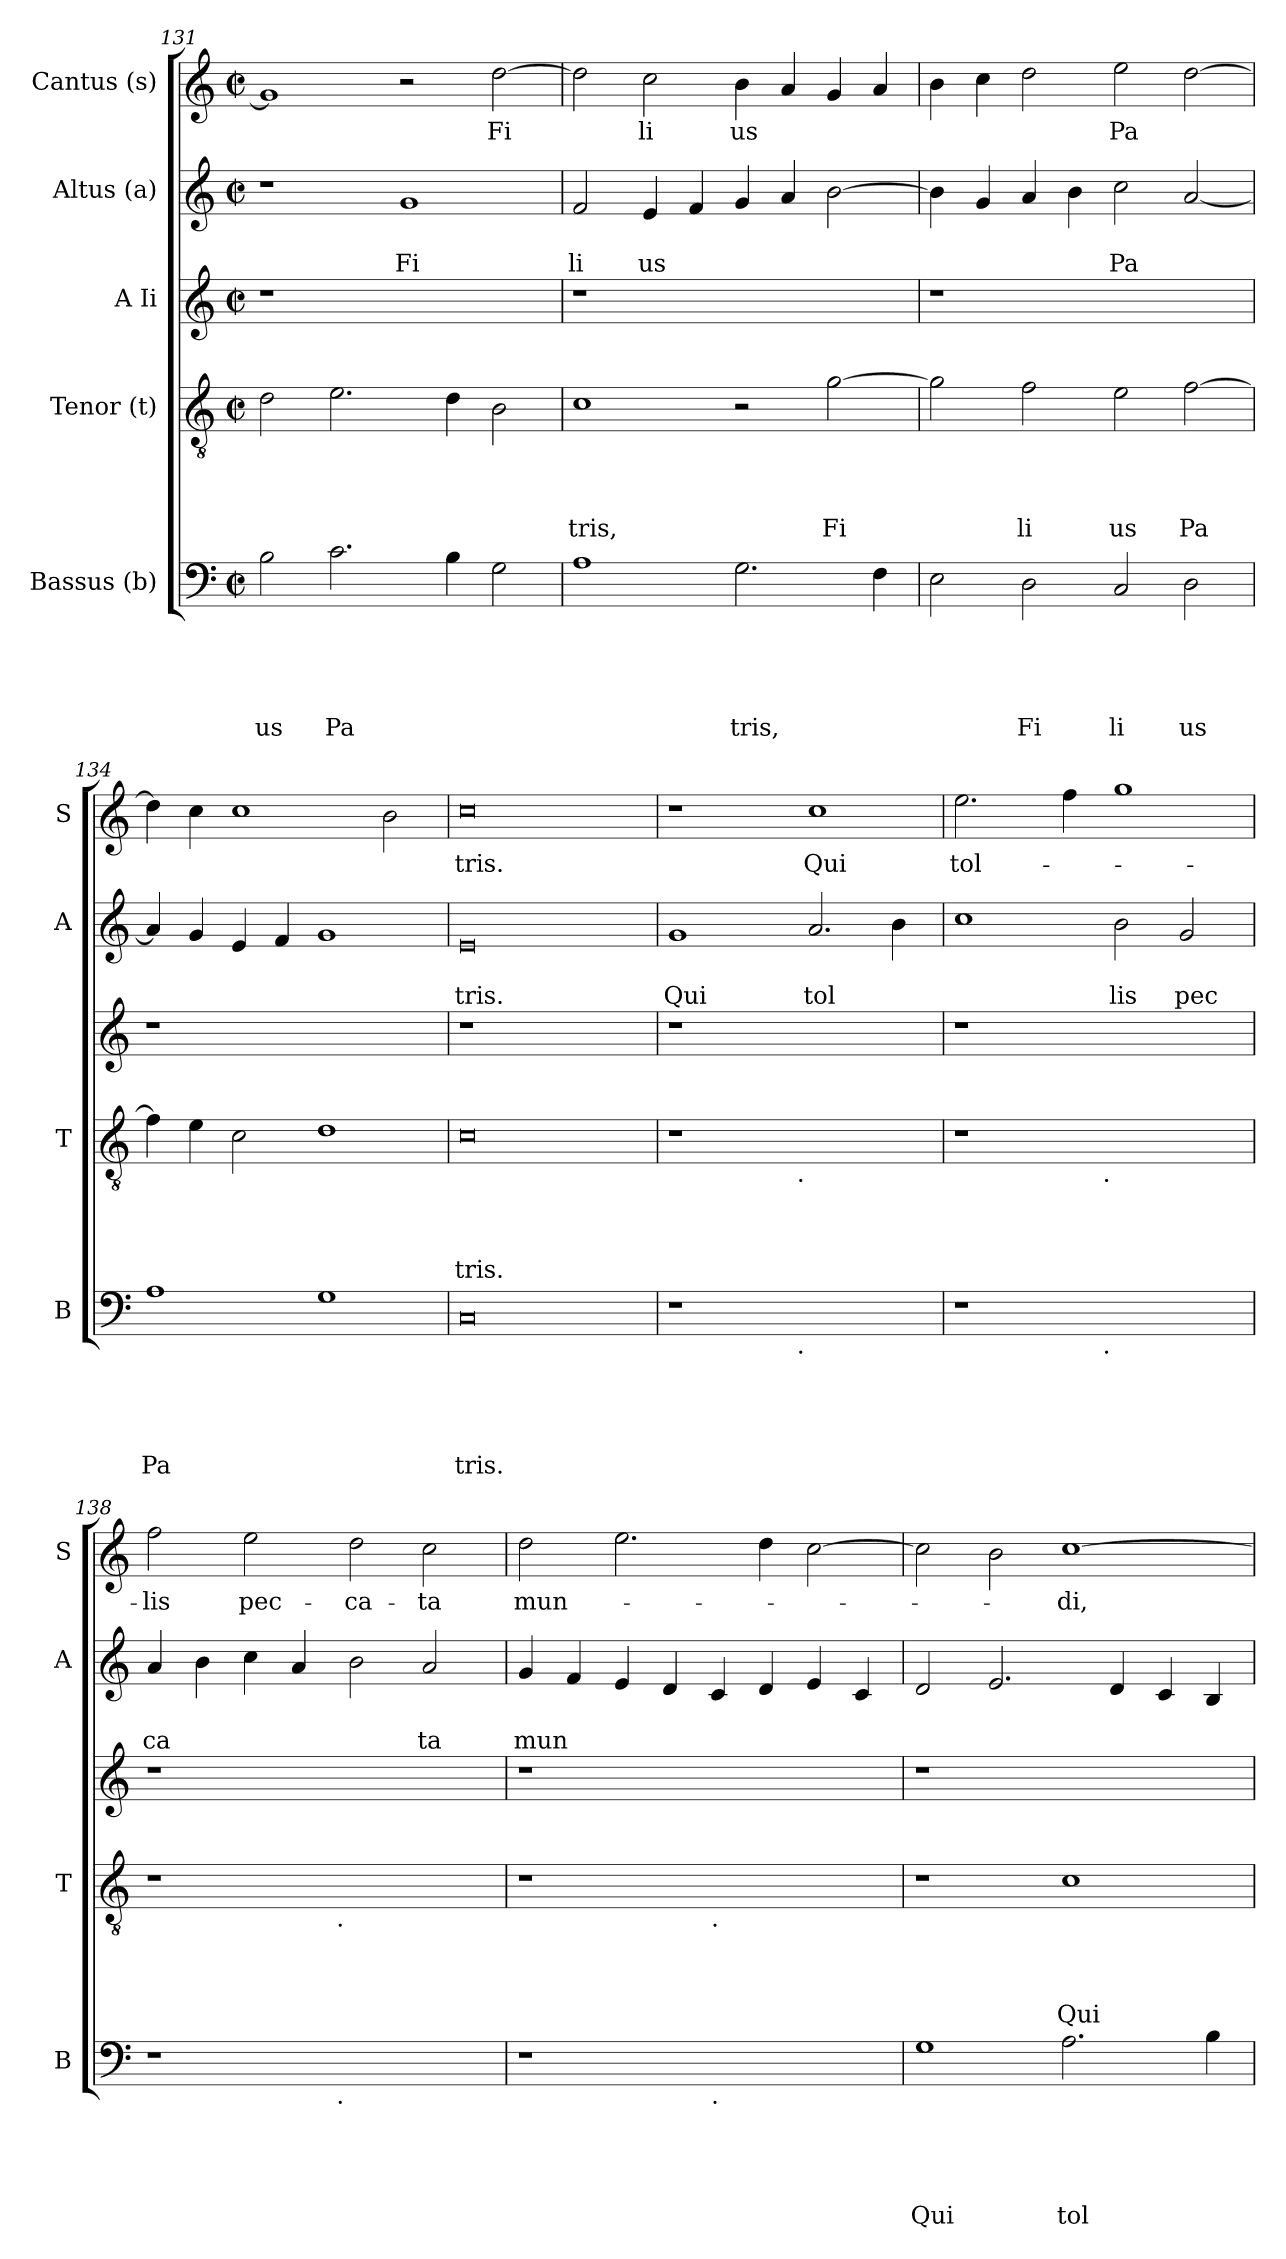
**kern	**text	**text	**text	**text	**text	**kern	**text	**text	**text	**text	**kern	**kern	**text	**text	**kern	**text
*part5	*part5	*part5	*part5	*part5	*part5	*part4	*part4	*part4	*part4	*part4	*part3	*part2	*part2	*part2	*part1	*part1
*staff5	*staff5	*staff5	*staff5	*staff5	*staff5	*staff4	*staff4	*staff4	*staff4	*staff4	*staff3	*staff2	*staff2	*staff2	*staff1	*staff1
*I"Bassus (b)	*	*	*	*	*	*I"Tenor (t)	*	*	*	*	*I"A Ii	*I"Altus (a)	*	*	*I"Cantus (s)	*
*I'B	*	*	*	*	*	*I'T	*	*	*	*	*	*I'A	*	*	*I'S	*
*clefF4	*	*	*	*	*	*clefGv2	*	*	*	*	*clefG2	*clefG2	*	*	*clefG2	*
*k[]	*	*	*	*	*	*k[]	*	*	*	*	*k[]	*k[]	*	*	*k[]	*
*C:	*	*	*	*	*	*C:	*	*	*	*	*C:	*C:	*	*	*C:	*
*M2/2	*	*	*	*	*	*M2/2	*	*	*	*	*M2/2	*M2/2	*	*	*M2/2	*
*met(c|)	*	*	*	*	*	*met(c|)	*	*	*	*	*met(c|)	*met(c|)	*	*	*met(c|)	*
=131	=131	=131	=131	=131	=131	=131	=131	=131	=131	=131	=131	=131	=131	=131	=131	=131
!	!	!	!	!	!LO:LY:b	!	!	!	!	!	!	!	!	!	!	!
2B\	.	.	.	.	us	2d\	.	.	.	.	1r	1r	.	.	1g]	.
!	!	!	!	!	!LO:LY:b	!	!	!	!	!	!	!	!	!	!	!
2.c\	.	.	.	.	Pa	2.e\	.	.	.	.	.	.	.	.	.	.
!	!	!	!	!	!	!	!	!	!	!	!	!	!	!LO:LY:b	!	!
.	.	.	.	.	.	.	.	.	.	.	1ryy	1g	.	Fi	2r	.
4B\	.	.	.	.	.	4d\	.	.	.	.	.	.	.	.	.	.
!	!	!	!	!	!	!	!	!	!	!	!	!	!	!	!	!LO:LY:b
2G\	.	.	.	.	.	2B\	.	.	.	.	.	.	.	.	[>2dd\	Fi
=132	=132	=132	=132	=132	=132	=132	=132	=132	=132	=132	=132	=132	=132	=132	=132	=132
!	!	!	!	!	!	!	!	!	!	!LO:LY:b	!	!	!	!LO:LY:b	!	!
1A	.	.	.	.	.	1c	.	.	.	tris,	1r	2f/	.	li	2dd\]	.
!	!	!	!	!	!	!	!	!	!	!	!	!	!	!LO:LY:b	!	!LO:LY:b
.	.	.	.	.	.	.	.	.	.	.	.	4e/	.	us	2cc\	li
.	.	.	.	.	.	.	.	.	.	.	.	4f/	.	.	.	.
!	!	!	!	!	!LO:LY:b	!	!	!	!	!	!	!	!	!	!	!LO:LY:b
2.G\	.	.	.	.	tris,	2r	.	.	.	.	1ryy	4g/	.	.	4b\	us
.	.	.	.	.	.	.	.	.	.	.	.	4a/	.	.	4a/	.
!	!	!	!	!	!	!	!	!	!	!LO:LY:b	!	!	!	!	!	!
.	.	.	.	.	.	[>2g\	.	.	.	Fi	.	[>2b\	.	.	4g/	.
4F\	.	.	.	.	.	.	.	.	.	.	.	.	.	.	4a/	.
=133	=133	=133	=133	=133	=133	=133	=133	=133	=133	=133	=133	=133	=133	=133	=133	=133
2E\	.	.	.	.	.	2g\]	.	.	.	.	1r	4b\]	.	.	4b\	.
.	.	.	.	.	.	.	.	.	.	.	.	4g/	.	.	4cc\	.
!	!	!	!	!	!LO:LY:b	!	!	!	!	!LO:LY:b	!	!	!	!	!	!
2D\	.	.	.	.	Fi	2f\	.	.	.	li	.	4a/	.	.	2dd\	.
.	.	.	.	.	.	.	.	.	.	.	.	4b\	.	.	.	.
!	!	!	!	!	!LO:LY:b	!	!	!	!	!LO:LY:b	!	!	!	!LO:LY:b	!	!LO:LY:b
2C/	.	.	.	.	li	2e\	.	.	.	us	1ryy	2cc\	.	Pa	2ee\	Pa
!	!	!	!	!	!LO:LY:b	!	!	!	!	!LO:LY:b	!	!	!	!	!	!
2D\	.	.	.	.	us	[>2f\	.	.	.	Pa	.	[<2a/	.	.	[>2dd\	.
=134	=134	=134	=134	=134	=134	=134	=134	=134	=134	=134	=134	=134	=134	=134	=134	=134
!	!	!	!	!	!LO:LY:b	!	!	!	!	!	!	!	!	!	!	!
1A	.	.	.	.	Pa	4f\]	.	.	.	.	1r	4a/]	.	.	4dd\]	.
.	.	.	.	.	.	4e\	.	.	.	.	.	4g/	.	.	4cc\	.
.	.	.	.	.	.	2c\	.	.	.	.	.	4e/	.	.	1cc	.
.	.	.	.	.	.	.	.	.	.	.	.	4f/	.	.	.	.
1G	.	.	.	.	.	1d	.	.	.	.	1ryy	1g	.	.	.	.
.	.	.	.	.	.	.	.	.	.	.	.	.	.	.	2b\	.
=135	=135	=135	=135	=135	=135	=135	=135	=135	=135	=135	=135	=135	=135	=135	=135	=135
!	!	!	!	!	!LO:LY:b	!	!	!	!	!LO:LY:b	!	!	!	!LO:LY:b	!	!LO:LY:b
0C	.	.	.	.	tris.	0c	.	.	.	tris.	1r	0e	.	tris.	0cc	tris.
.	.	.	.	.	.	.	.	.	.	.	1ryy	.	.	.	.	.
!!LO:LB:g=z
=136	=136	=136	=136	=136	=136	=136	=136	=136	=136	=136	=136	=136	=136	=136	=136	=136
!	!	!	!	!	!	!	!	!	!	!	!	!	!	!LO:LY:b	!	!
*^	*	*	*	*	*	*^	*	*	*	*	*	*	*	*	*	*
1r	2ryy	.	.	.	.	.	1r	2ryy	.	.	.	.	1r	1g	.	Qui	1r	.
.	4...ryy	.	.	.	.	.	.	4...ryy	.	.	.	.	.	.	.	.	.	.
!	!	!	!	!	!	!	!	!LO:TX:b:t=.	!	!	!	!	!	!	!	!	!	!
!	!LO:TX:b:t=.	!	!	!	!	!	!	!	!	!	!	!	!	!	!	!	!	!
.	1ryy	.	.	.	.	.	.	1ryy	.	.	.	.	.	.	.	.	.	.
!	!	!	!	!	!	!	!	!	!	!	!	!	!	!	!	!LO:LY:b	!	!LO:LY:b
1ryy	.	.	.	.	.	.	1ryy	.	.	.	.	.	1ryy	2.a/	.	tol	1cc	Qui
.	.	.	.	.	.	.	.	.	.	.	.	.	.	4b\	.	.	.	.
.	32ryy	.	.	.	.	.	.	32ryy	.	.	.	.	.	.	.	.	.	.
=137	=137	=137	=137	=137	=137	=137	=137	=137	=137	=137	=137	=137	=137	=137	=137	=137	=137	=137
!	!	!	!	!	!	!	!	!	!	!	!	!	!	!	!	!	!	!LO:LY:b
1r	2ryy	.	.	.	.	.	1r	2ryy	.	.	.	.	1r	1cc	.	.	2.ee\	tol-
.	4...ryy	.	.	.	.	.	.	4...ryy	.	.	.	.	.	.	.	.	.	.
.	.	.	.	.	.	.	.	.	.	.	.	.	.	.	.	.	4ff\	.
!	!	!	!	!	!	!	!	!LO:TX:b:t=.	!	!	!	!	!	!	!	!	!	!
!	!LO:TX:b:t=.	!	!	!	!	!	!	!	!	!	!	!	!	!	!	!	!	!
.	1ryy	.	.	.	.	.	.	1ryy	.	.	.	.	.	.	.	.	.	.
!	!	!	!	!	!	!	!	!	!	!	!	!	!	!	!	!LO:LY:b	!	!
1ryy	.	.	.	.	.	.	1ryy	.	.	.	.	.	1ryy	2b\	.	lis	1gg	.
!	!	!	!	!	!	!	!	!	!	!	!	!	!	!	!	!LO:LY:b	!	!
.	.	.	.	.	.	.	.	.	.	.	.	.	.	2g/	.	pec	.	.
.	32ryy	.	.	.	.	.	.	32ryy	.	.	.	.	.	.	.	.	.	.
=138	=138	=138	=138	=138	=138	=138	=138	=138	=138	=138	=138	=138	=138	=138	=138	=138	=138	=138
!	!	!	!	!	!	!	!	!	!	!	!	!	!	!	!	!LO:LY:b	!	!LO:LY:b
1r	2ryy	.	.	.	.	.	1r	2ryy	.	.	.	.	1r	4a/	.	ca	2ff\	-lis
.	.	.	.	.	.	.	.	.	.	.	.	.	.	4b\	.	.	.	.
!	!	!	!	!	!	!	!	!	!	!	!	!	!	!	!	!	!	!LO:LY:b
.	4...ryy	.	.	.	.	.	.	4...ryy	.	.	.	.	.	4cc\	.	.	2ee\	pec-
.	.	.	.	.	.	.	.	.	.	.	.	.	.	4a/	.	.	.	.
!	!	!	!	!	!	!	!	!LO:TX:b:t=.	!	!	!	!	!	!	!	!	!	!
!	!LO:TX:b:t=.	!	!	!	!	!	!	!	!	!	!	!	!	!	!	!	!	!
.	1ryy	.	.	.	.	.	.	1ryy	.	.	.	.	.	.	.	.	.	.
!	!	!	!	!	!	!	!	!	!	!	!	!	!	!	!	!	!	!LO:LY:b
1ryy	.	.	.	.	.	.	1ryy	.	.	.	.	.	1ryy	2b\	.	.	2dd\	-ca-
!	!	!	!	!	!	!	!	!	!	!	!	!	!	!	!	!LO:LY:b	!	!LO:LY:b
.	.	.	.	.	.	.	.	.	.	.	.	.	.	2a/	.	ta	2cc\	-ta
.	32ryy	.	.	.	.	.	.	32ryy	.	.	.	.	.	.	.	.	.	.
=139	=139	=139	=139	=139	=139	=139	=139	=139	=139	=139	=139	=139	=139	=139	=139	=139	=139	=139
!	!	!	!	!	!	!	!	!	!	!	!	!	!	!	!	!LO:LY:b	!	!LO:LY:b
*v	*v	*	*	*	*	*	*	*	*	*	*	*	*	*	*	*	*	*
*	*	*	*	*	*	*v	*v	*	*	*	*	*	*	*	*	*	*
1r	.	.	.	.	.	1r	.	.	.	.	1r	4g/	.	mun	2dd\	mun-
.	.	.	.	.	.	.	.	.	.	.	.	4f/	.	.	.	.
.	.	.	.	.	.	.	.	.	.	.	.	4e/	.	.	2.ee\	.
.	.	.	.	.	.	.	.	.	.	.	.	4d/	.	.	.	.
!	!	!	!	!	!	!LO:TX:b:t=.	!	!	!	!	!	!	!	!	!	!
!LO:TX:b:t=.	!	!	!	!	!	!	!	!	!	!	!	!	!	!	!	!
1ryy	.	.	.	.	.	1ryy	.	.	.	.	1ryy	4c/	.	.	.	.
.	.	.	.	.	.	.	.	.	.	.	.	4d/	.	.	4dd\	.
.	.	.	.	.	.	.	.	.	.	.	.	4e/	.	.	[>2cc\	.
.	.	.	.	.	.	.	.	.	.	.	.	4c/	.	.	.	.
=140	=140	=140	=140	=140	=140	=140	=140	=140	=140	=140	=140	=140	=140	=140	=140	=140
!	!	!	!	!	!LO:LY:b	!	!	!	!	!	!	!	!	!	!	!
1G	.	.	.	.	Qui	1r	.	.	.	.	1r	2d/	.	.	2cc\]	.
.	.	.	.	.	.	.	.	.	.	.	.	2.e/	.	.	2b\	.
!	!	!	!	!	!LO:LY:b	!	!	!	!	!LO:LY:b	!	!	!	!	!	!LO:LY:b
2.A\	.	.	.	.	tol	1c	.	.	.	Qui	1ryy	.	.	.	[>1cc	-di,
.	.	.	.	.	.	.	.	.	.	.	.	4d/	.	.	.	.
.	.	.	.	.	.	.	.	.	.	.	.	4c/	.	.	.	.
4B\	.	.	.	.	.	.	.	.	.	.	.	4B/	.	.	.	.
=	=	=	=	=	=	=	=	=	=	=	=	=	=	=	=	=
*-	*-	*-	*-	*-	*-	*-	*-	*-	*-	*-	*-	*-	*-	*-	*-	*-
